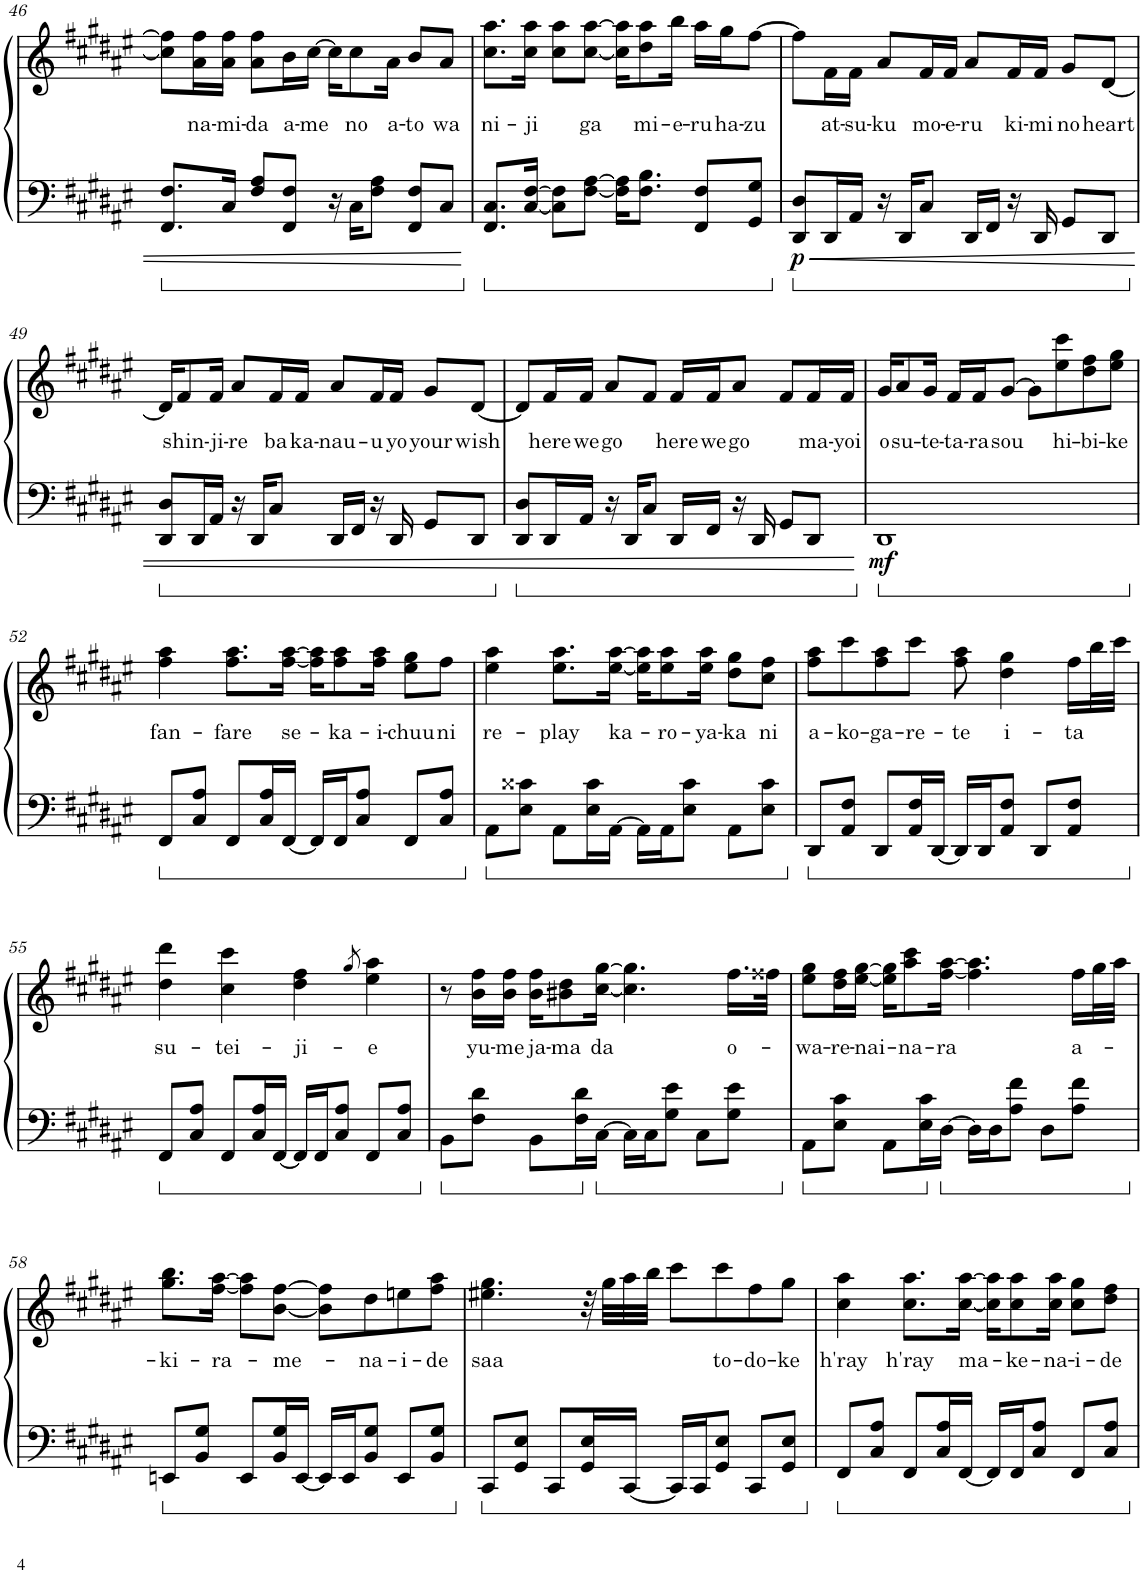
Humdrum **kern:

**kern	**kern	**text	**dynam
*part1	*part1	*part1	*part1
*staff2	*staff1	*staff1	*staff1/2
*I"Piano	*	*	*
*I'Pno.	*	*	*
!!LO:PB:g=z
*clefF4	*clefG2	*	*
*k[f#c#g#d#a#e#]	*k[f#c#g#d#a#e#]	*	*
*M4/4	*M4/4	*	*
=46	=46	=46	=46
8.FF#/ 8.F#/L	8cc#\] 8ff#\]L	.	.
!	!	!LO:LY:b	!
.	16a#\ 16ff#\L	na-	.
!	!	!LO:LY:b	!
16C#/Jk	16a#\ 16ff#\JJ	-mi-	.
!	!	!LO:LY:b	!
8F#/ 8A#/L	8a#\ 8ff#\L	-da	.
!	!	!LO:LY:b	!
8FF#/ 8F#/J	16b\L	a-	.
!	!	!LO:LY:b	!
.	[16cc#\JJ	-me	.
16r	16cc#\KL]	.	.
!	!	!LO:LY:b	!
16C#\KL	8cc#\	no	.
8F#\ 8A#\J	.	.	.
!	!	!LO:LY:b	!
.	16a#\Jk	a-	.
!	!	!LO:LY:b	!
8FF#/ 8F#/L	8b/L	-to	.
!	!	!LO:LY:b	!
8C#/J	8a#/J	wa	.
=47	=47	=47	=47
!	!	!LO:LY:b	!
8.FF#/ 8.C#/L	8.cc#\ 8.aa#\L	ni-	.
!	!	!LO:LY:b	!
[16C#/ [16F#/Jk	16cc#\ 16aa#\Jk	-ji	.
8C#\] 8F#\]L	8cc#\ 8aa#\L	.	.
!	!	!LO:LY:b	!
[8F#\ [8A#\J	[8cc#\ [8aa#\J	ga	.
16F#\] 16A#\]KL	16cc#\] 16aa#\]KL	.	.
!	!	!LO:LY:b	!
8.F#\ 8.B\J	8dd#\ 8aa#\	mi-	.
!	!	!LO:LY:b	!
.	16bb\Jk	-e-	.
!	!	!LO:LY:b	!
8FF#/ 8F#/L	16aa#\LL	-ru	.
!	!	!LO:LY:b	!
.	16gg#\J	ha-	.
!	!	!LO:LY:b	!
8GG#/ 8G#/J	[8ff#\J	-zu	.
=48	=48	=48	=48
!	!	!	!LO:DY:b=2
8DD#/ 8D#/L	8ff#\L]	.	p
!	!	!LO:LY:b	!
16DD#/L	16f#\L	at-	.
!	!	!LO:LY:b	!
16AA#/JJ	16f#\JJ	-su-	.
!	!	!LO:LY:b	!
16r	8a#/L	-ku	.
16DD#/KL	.	.	.
!	!	!LO:LY:b	!
8C#/J	16f#/L	mo-	.
!	!	!LO:LY:b	!
.	16f#/JJ	-e-	.
!	!	!LO:LY:b	!
16DD#/LL	8a#/L	-ru	.
16FF#/JJ	.	.	.
!	!	!LO:LY:b	!
16r	16f#/L	ki-	.
!	!	!LO:LY:b	!
16DD#/	16f#/JJ	-mi	.
!	!	!LO:LY:b	!
8GG#/L	8g#/L	no	.
!	!	!LO:LY:b	!
8DD#/J	[8d#/J	heart	.
!!LO:LB:g=z
=49	=49	=49	=49
8DD#/ 8D#/L	16d#/KL]	.	.
!	!	!LO:LY:b	!
.	8f#/	shin-	.
16DD#/L	.	.	.
!	!	!LO:LY:b	!
16AA#/JJ	16f#/Jk	-ji-	.
!	!	!LO:LY:b	!
16r	8a#/L	-re	.
16DD#/KL	.	.	.
!	!	!LO:LY:b	!
8C#/J	16f#/L	ba	.
!	!	!LO:LY:b	!
.	16f#/JJ	ka-	.
!	!	!LO:LY:b	!
16DD#/LL	8a#/L	-nau-	.
16FF#/JJ	.	.	.
!	!	!LO:LY:b	!
16r	16f#/L	-u	.
!	!	!LO:LY:b	!
16DD#/	16f#/JJ	yo	.
!	!	!LO:LY:b	!
8GG#/L	8g#/L	your	.
!	!	!LO:LY:b	!
8DD#/J	[8d#/J	wish	.
=50	=50	=50	=50
8DD#/ 8D#/L	8d#/L]	.	.
!	!	!LO:LY:b	!
16DD#/L	16f#/L	here	.
!	!	!LO:LY:b	!
16AA#/JJ	16f#/JJ	we	.
!	!	!LO:LY:b	!
16r	8a#/L	go	.
16DD#/KL	.	.	.
8C#/J	8f#/J	.	.
!	!	!LO:LY:b	!
16DD#/LL	16f#/LL	here	.
!	!	!LO:LY:b	!
16FF#/JJ	16f#/J	we	.
!	!	!LO:LY:b	!
16r	8a#/J	go	.
16DD#/	.	.	.
8GG#/L	8f#/L	.	.
!	!	!LO:LY:b	!
8DD#/J	16f#/L	ma-	.
!	!	!LO:LY:b	!
.	16f#/JJ	-yoi	.
=51	=51	=51	=51
!	!	!LO:LY:b	!LO:DY:b=2
1DD#	16g#/KL	o	mf
!	!	!LO:LY:b	!
.	8a#/	su-	.
!	!	!LO:LY:b	!
.	16g#/Jk	-te-	.
!	!	!LO:LY:b	!
.	16f#/LL	-ta-	.
!	!	!LO:LY:b	!
.	16f#/J	-ra	.
!	!	!LO:LY:b	!
.	[8g#/J	sou	.
.	8g#\L]	.	.
!	!	!LO:LY:b	!
.	8ee#\ 8ccc#\	hi-	.
!	!	!LO:LY:b	!
.	8dd#\ 8ff#\	-bi-	.
!	!	!LO:LY:b	!
.	8ee#\ 8gg#\J	-ke	.
!!LO:LB:g=z
=52	=52	=52	=52
!	!	!LO:LY:b	!
8FF#/L	4ff#\ 4aa#\	fan-	.
8C#/ 8A#/J	.	.	.
!	!	!LO:LY:b	!
8FF#/L	8.ff#\ 8.aa#\L	-fare	.
16C#/ 16A#/L	.	.	.
!	!	!LO:LY:b	!
[16FF#/JJ	[16ff#\ [16aa#\Jk	se-	.
16FF#/LL]	16ff#\] 16aa#\]KL	.	.
!	!	!LO:LY:b	!
16FF#/J	8ff#\ 8aa#\	-ka-	.
8C#/ 8A#/J	.	.	.
!	!	!LO:LY:b	!
.	16ff#\ 16aa#\Jk	-i-	.
!	!	!LO:LY:b	!
8FF#/L	8ee#\ 8gg#\L	-chuu	.
!	!	!LO:LY:b	!
8C#/ 8A#/J	8ff#\J	ni	.
=53	=53	=53	=53
!	!	!LO:LY:b	!
8AA#\L	4ee#\ 4aa#\	re-	.
8E#\ 8c##X\J	.	.	.
!	!	!LO:LY:b	!
8AA#\L	8.ee#\ 8.aa#\L	-play	.
16E#\ 16c##\L	.	.	.
!	!	!LO:LY:b	!
[16AA#\JJ	[16ee#\ [16aa#\Jk	ka-	.
16AA#\LL]	16ee#\] 16aa#\]KL	.	.
!	!	!LO:LY:b	!
16AA#\J	8ee#\ 8aa#\	-ro-	.
8E#\ 8c##\J	.	.	.
!	!	!LO:LY:b	!
.	16ee#\ 16aa#\Jk	-ya-	.
!	!	!LO:LY:b	!
8AA#\L	8dd#\ 8gg#\L	-ka	.
!	!	!LO:LY:b	!
8E#\ 8c##\J	8cc#\ 8ff#\J	ni	.
=54	=54	=54	=54
!	!	!LO:LY:b	!
8DD#/L	8ff#\ 8aa#\L	a-	.
!	!	!LO:LY:b	!
8AA#/ 8F#/J	8ccc#\	-ko-	.
!	!	!LO:LY:b	!
8DD#/L	8ff#\ 8aa#\	-ga-	.
!	!	!LO:LY:b	!
16AA#/ 16F#/L	8ccc#\J	-re-	.
[16DD#/JJ	.	.	.
!	!	!LO:LY:b	!
16DD#/LL]	8ff#\ 8aa#\	-te	.
16DD#/J	.	.	.
!	!	!LO:LY:b	!
8AA#/ 8F#/J	4dd#\ 4gg#\	i-	.
8DD#/L	.	.	.
!	!	!LO:LY:b	!
8AA#/ 8F#/J	16ff#\LL	-ta	.
.	32bb\L	.	.
.	32ccc#\JJJ	.	.
!!LO:LB:g=z
=55	=55	=55	=55
!	!	!LO:LY:b	!
8FF#/L	4dd#\ 4ddd#\	su-	.
8C#/ 8A#/J	.	.	.
!	!	!LO:LY:b	!
8FF#/L	4cc#\ 4ccc#\	-tei-	.
16C#/ 16A#/L	.	.	.
[16FF#/JJ	.	.	.
!	!	!LO:LY:b	!
16FF#/LL]	4dd#\ 4ff#\	-ji-	.
16FF#/J	.	.	.
8C#/ 8A#/J	.	.	.
.	8qgg#/	.	.
!	!	!LO:LY:b	!
8FF#/L	4ee#\ 4aa#\	-e	.
8C#/ 8A#/J	.	.	.
=56	=56	=56	=56
8BB\L	8r	.	.
!	!	!LO:LY:b	!
8F#\ 8d#\J	16b\ 16ff#\LL	yu-	.
!	!	!LO:LY:b	!
.	16b\ 16ff#\JJ	-me	.
!	!	!LO:LY:b	!
8BB\L	16b\ 16ff#\KL	ja-	.
!	!	!LO:LY:b	!
.	8b#X\ 8dd#\	-ma	.
16F#\ 16d#\L	.	.	.
!	!	!LO:LY:b	!
[16C#\JJ	[16cc#\ [16gg#\Jk	da	.
16C#\LL]	4.cc#\] 4.gg#\]	.	.
16C#\J	.	.	.
8G#\ 8e#\J	.	.	.
8C#\L	.	.	.
!	!	!LO:LY:b	!
8G#\ 8e#\J	16.ff#\LL	o-	.
.	32ff##X\JJk	.	.
=57	=57	=57	=57
!	!	!LO:LY:b	!
8AA#\L	8ee#\ 8gg#\L	-wa-	.
!	!	!LO:LY:b	!
8E#\ 8c#\J	16dd#\ 16ff#\L	-re-	.
!	!	!LO:LY:b	!
.	[16ee#\ [16gg#\JJ	-nai-	.
8AA#\L	16ee#\] 16gg#\]KL	.	.
!	!	!LO:LY:b	!
.	8aa#\ 8ccc#\	-na-	.
16E#\ 16c#\L	.	.	.
!	!	!LO:LY:b	!
[16D#\JJ	[16ff#\ [16aa#\Jk	-ra	.
16D#\LL]	4.ff#\] 4.aa#\]	.	.
16D#\J	.	.	.
8A#\ 8f#\J	.	.	.
8D#\L	.	.	.
!	!	!LO:LY:b	!
8A#\ 8f#\J	16ff#\LL	a-	.
.	32gg#\L	.	.
.	32aa#\JJJ	.	.
!!LO:LB:g=z
=58	=58	=58	=58
!	!	!LO:LY:b	!
8EEn/L	8.gg#\ 8.bb\L	-ki-	.
8BB/ 8G#/J	.	.	.
!	!	!LO:LY:b	!
.	[16ff#\ [16aa#\Jk	-ra-	.
8EE/L	8ff#\] 8aa#\]L	.	.
!	!	!LO:LY:b	!
16BB/ 16G#/L	[8b\ [8ff#\J	-me-	.
[16EE/JJ	.	.	.
16EE/LL]	8b\] 8ff#\]L	.	.
16EE/J	.	.	.
!	!	!LO:LY:b	!
8BB/ 8G#/J	8dd#\	-na-	.
!	!	!LO:LY:b	!
8EE/L	8een\	-i-	.
!	!	!LO:LY:b	!
8BB/ 8G#/J	8ff#\ 8aa#\J	-de	.
=59	=59	=59	=59
!	!	!LO:LY:b	!
8CC#/L	4.ee#X\ 4.gg#\	saa	.
8GG#/ 8E#/J	.	.	.
8CC#/L	.	.	.
16GG#/ 16E#/L	32r	.	.
.	32gg#\LLL	.	.
[16CC#/JJ	32aa#\	.	.
.	32bb\JJJ	.	.
16CC#/LL]	8ccc#\L	.	.
16CC#/J	.	.	.
!	!	!LO:LY:b	!
8GG#/ 8E#/J	8ccc#\	to-	.
!	!	!LO:LY:b	!
8CC#/L	8ff#\	-do-	.
!	!	!LO:LY:b	!
8GG#/ 8E#/J	8gg#\J	-ke	.
=60	=60	=60	=60
!	!	!LO:LY:b	!
8FF#/L	4cc#\ 4aa#\	h'ray	.
8C#/ 8A#/J	.	.	.
!	!	!LO:LY:b	!
8FF#/L	8.cc#\ 8.aa#\L	h'ray	.
16C#/ 16A#/L	.	.	.
!	!	!LO:LY:b	!
[16FF#/JJ	[16cc#\ [16aa#\Jk	ma-	.
16FF#/LL]	16cc#\] 16aa#\]KL	.	.
!	!	!LO:LY:b	!
16FF#/J	8cc#\ 8aa#\	-ke-	.
8C#/ 8A#/J	.	.	.
!	!	!LO:LY:b	!
.	16cc#\ 16aa#\Jk	-na-	.
!	!	!LO:LY:b	!
8FF#/L	8cc#\ 8gg#\L	-i-	.
!	!	!LO:LY:b	!
8C#/ 8A#/J	8dd#\ 8ff#\J	-de	.
=	=	=	=
*-	*-	*-	*-
